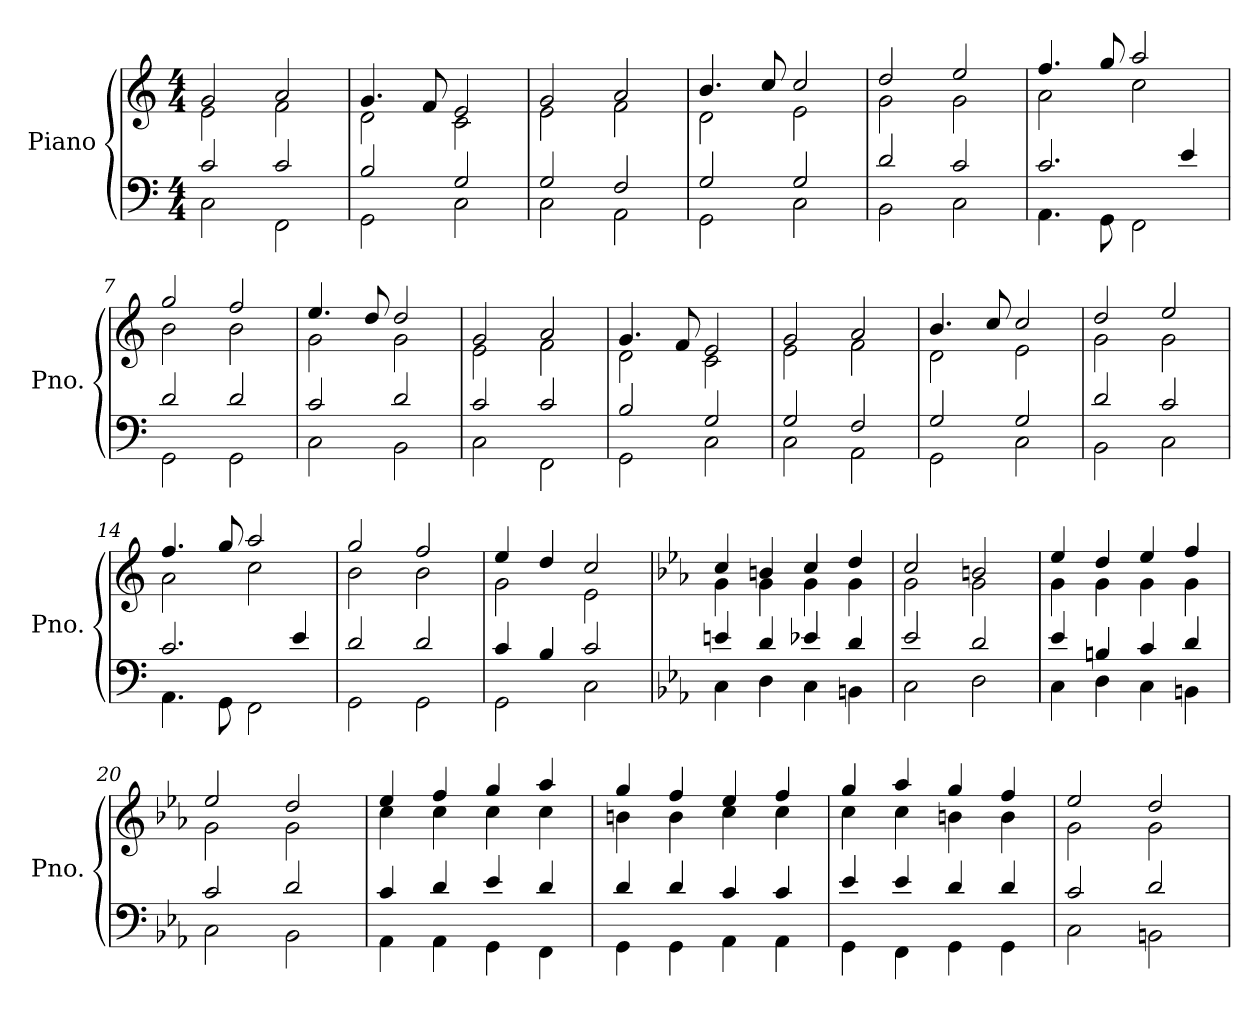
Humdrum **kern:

**kern	**kern
*part1	*part1
*staff2	*staff1
*I"Piano	*
*I'Pno.	*
*clefF4	*clefG2
*k[]	*k[]
*M4/4	*M4/4
=1	=1
*^	*^
2c/	2C\	2g/	2e\
2c/	2FF\	2a/	2f\
=2	=2	=2	=2
2B/	2GG\	4.g/	2d\
.	.	8f/	.
2G/	2C\	2e/	2c\
=3	=3	=3	=3
2G/	2C\	2g/	2e\
2F/	2AA\	2a/	2f\
=4	=4	=4	=4
2G/	2GG\	4.b/	2d\
.	.	8cc/	.
2G/	2C\	2cc/	2e\
=5	=5	=5	=5
2d/	2BB\	2dd/	2g\
2c/	2C\	2ee/	2g\
=6	=6	=6	=6
2.c/	4.AA\	4.ff/	2a\
.	8GG\	8gg/	.
.	2FF\	2aa/	2cc\
4e/	.	.	.
=7	=7	=7	=7
2d/	2GG\	2gg/	2b\
2d/	2GG\	2ff/	2b\
=8	=8	=8	=8
2c/	2C\	4.ee/	2g\
.	.	8dd/	.
2d/	2BB\	2dd/	2g\
=9	=9	=9	=9
2c/	2C\	2g/	2e\
2c/	2FF\	2a/	2f\
=10	=10	=10	=10
2B/	2GG\	4.g/	2d\
.	.	8f/	.
2G/	2C\	2e/	2c\
!!LO:LB:g=z	!!
=11	=11	=11	=11
2G/	2C\	2g/	2e\
2F/	2AA\	2a/	2f\
=12	=12	=12	=12
2G/	2GG\	4.b/	2d\
.	.	8cc/	.
2G/	2C\	2cc/	2e\
=13	=13	=13	=13
2d/	2BB\	2dd/	2g\
2c/	2C\	2ee/	2g\
=14	=14	=14	=14
2.c/	4.AA\	4.ff/	2a\
.	8GG\	8gg/	.
.	2FF\	2aa/	2cc\
4e/	.	.	.
=15	=15	=15	=15
2d/	2GG\	2gg/	2b\
2d/	2GG\	2ff/	2b\
=16	=16	=16	=16
4c/	2GG\	4ee/	2g\
4B/	.	4dd/	.
2c/	2C\	2cc/	2e\
=17	=17	=17	=17
*k[b-e-a-]	*	*k[b-e-a-]	*
4en/	4C\	4cc/	4g\
4d/	4D\	4bn/	4g\
4e-X/	4C\	4cc/	4g\
4d/	4BBn\	4dd/	4g\
=18	=18	=18	=18
2e-/	2C\	2cc/	2g\
2d/	2D\	2bn/	2g\
=19	=19	=19	=19
4e-/	4C\	4ee-/	4g\
4Bn/	4D\	4dd/	4g\
4c/	4C\	4ee-/	4g\
4d/	4BBn\	4ff/	4g\
!!LO:LB:g=z	!!
=20	=20	=20	=20
2c/	2C\	2ee-/	2g\
2d/	2BB-\	2dd/	2g\
=21	=21	=21	=21
4c/	4AA-\	4ee-/	4cc\
4d/	4AA-\	4ff/	4cc\
4e-/	4GG\	4gg/	4cc\
4d/	4FF\	4aa-/	4cc\
=22	=22	=22	=22
4d/	4GG\	4gg/	4bn\
4d/	4GG\	4ff/	4b\
4c/	4AA-\	4ee-/	4cc\
4c/	4AA-\	4ff/	4cc\
=23	=23	=23	=23
4e-/	4GG\	4gg/	4cc\
4e-/	4FF\	4aa-/	4cc\
4d/	4GG\	4gg/	4bn\
4d/	4GG\	4ff/	4b\
=24	=24	=24	=24
2c/	2C\	2ee-/	2g\
2d/	2BBn\	2dd/	2g\
*v	*v	*	*
*	*v	*v
=	=
*-	*-
